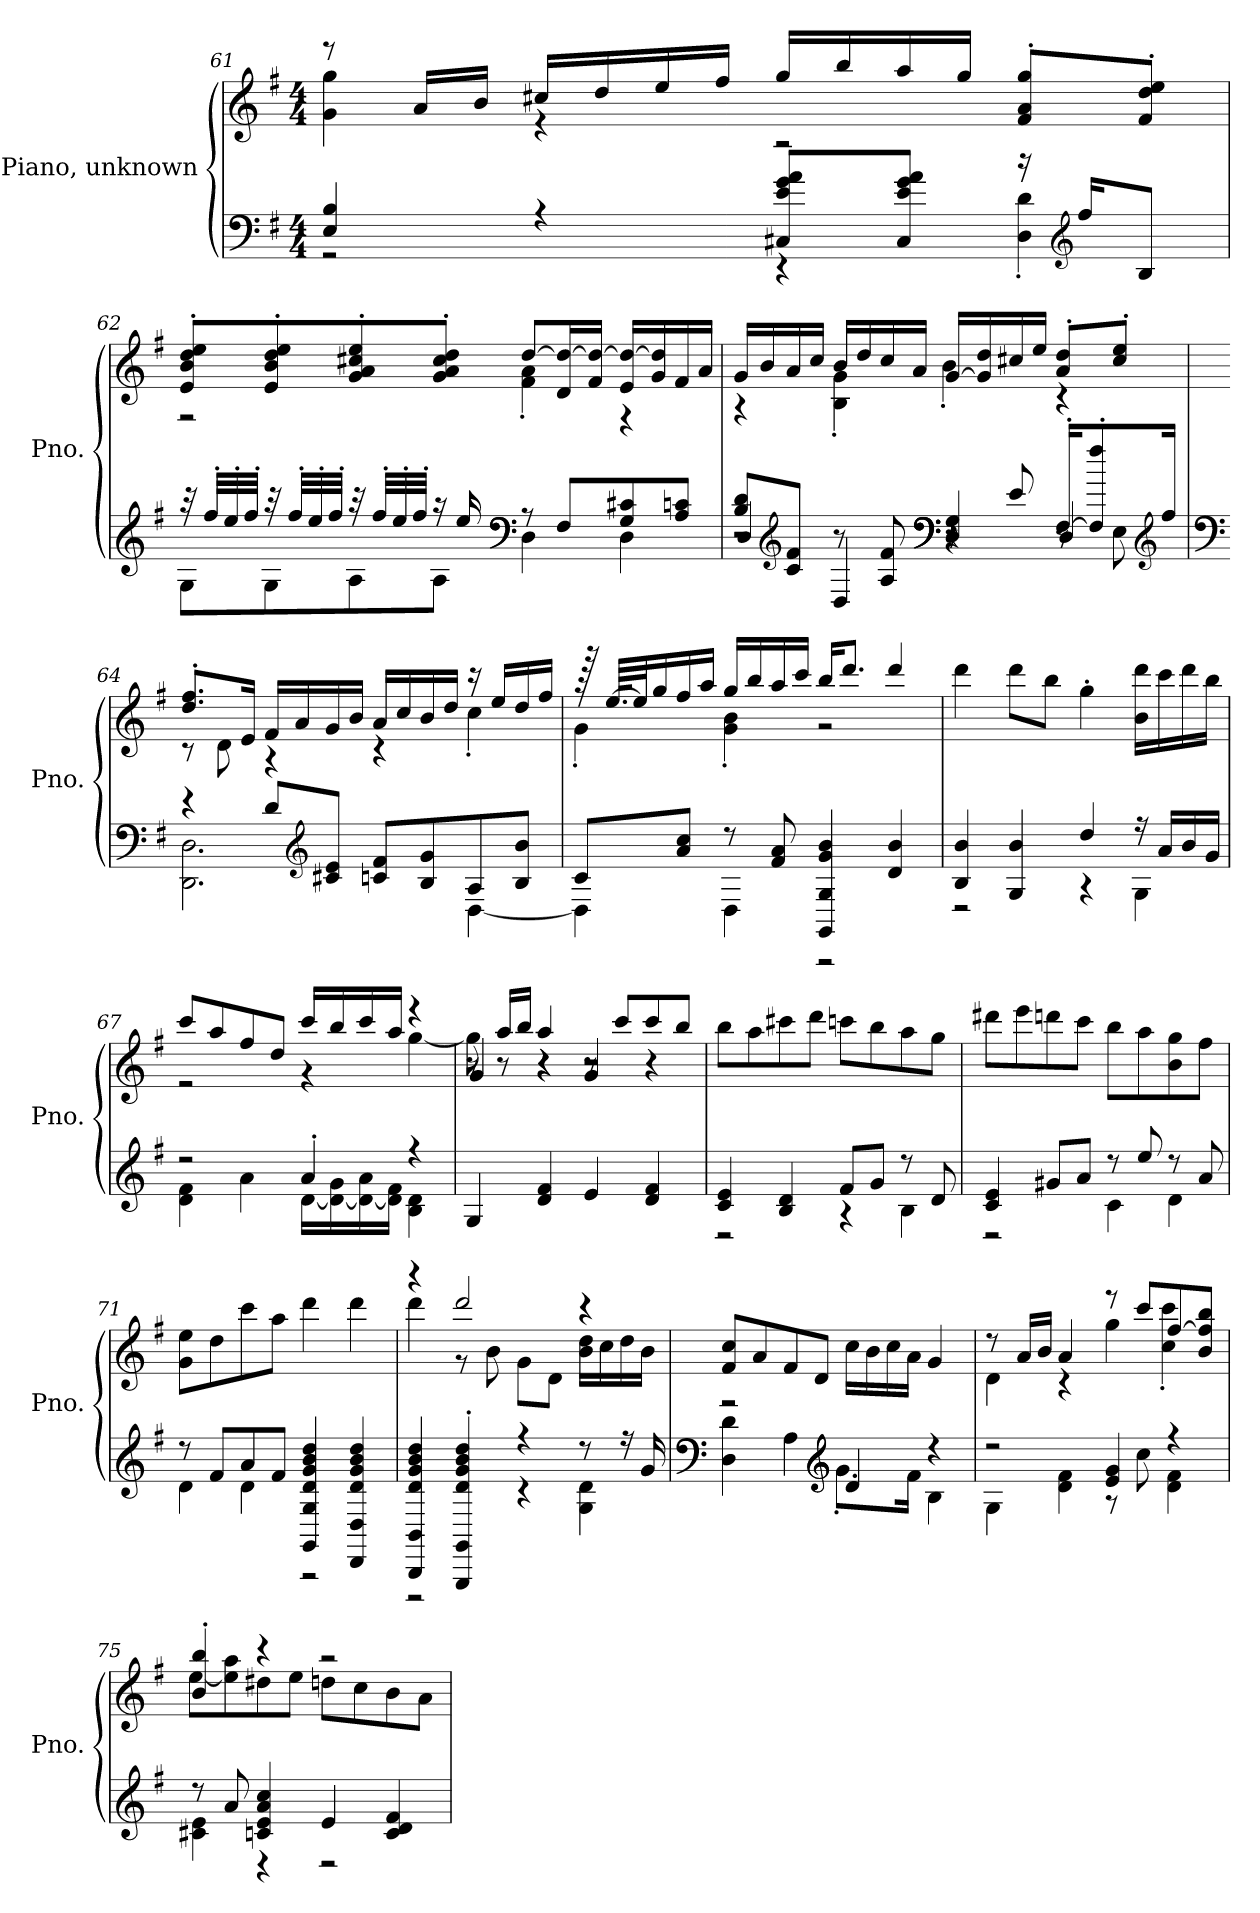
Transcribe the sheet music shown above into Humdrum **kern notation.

**kern	**kern
*part1	*part1
*staff2	*staff1
*I"Piano, unknown	*
*I'Pno.	*
*clefF4	*clefG2
*k[f#]	*k[f#]
*M4/4	*M4/4
=61	=61
*^	*^
4E/ 4B/	2r	8r	4g\ 4gg\
.	.	16a/LL	.
.	.	16b/JJ	.
4r	.	16cc#X/LL	4r
.	.	16dd/	.
.	.	16ee/	.
.	.	16ff#/JJ	.
8C#X/ 8e/ 8g/ 8a/L	4r	16gg/LL	2r
.	.	16bb/	.
8C#/ 8e/ 8g/ 8a/J	.	16aa/	.
.	.	16gg/JJ	.
16r	4D\' 4d\'	8f#/' 8a/' 8gg/'L	.
*clefG2	*	*	*
16ff#/KL	.	.	.
8B/J	.	8f#/' 8dd/' 8ee/'J	.
!!LO:LB:g=z	!!
=62	=62	=62	=62
32r	8G\L	8e/' 8b/' 8dd/' 8ee/'L	2r
32ff#'/LLL	.	.	.
32ee'/	.	.	.
32ff#'/JJJ	.	.	.
32r	8G\	8e/' 8b/' 8dd/' 8ee/'	.
32ff#'/LLL	.	.	.
32ee'/	.	.	.
32ff#'/JJJ	.	.	.
32r	8A\	8g/' 8a/' 8cc#X/' 8ee/'	.
32ff#'/LLL	.	.	.
32ee'/	.	.	.
32ff#'/JJJ	.	.	.
16r	8A\J	8g/' 8a/' 8cc#/' 8dd/'J	.
16ee/	.	.	.
*clefF4	*	*	*
8r	4D\	[8dd/L	4f#\' 4a\'
8F#/L	.	16d/ 16dd/_L	.
.	.	16f#/ 16dd/_JJ	.
8G/ 8c#X/	4D\	16e/ 16dd/_LL	4r
.	.	16g/ 16dd/]	.
8A/ 8cn/J	.	16f#/	.
.	.	16a/JJ	.
!!LO:PB:g=z	!!
=63	=63	=63	=63
*	*^	*	*
8B/ 8d/L	2r	4D/	16g/LL	4r
.	.	.	16b/	.
*clefG2	*	*	*	*
8c/ 8f#/J	.	.	16a/	.
.	.	.	16cc/JJ	.
8r	.	4D/	16b/LL	4B\' 4g\'
.	.	.	16dd/	.
8A/ 8f#/	.	.	16cc/	.
.	.	.	16a/JJ	.
*clefF4	*	*	*	*
8r	4r	4D/ 4G/	[16g/LL	4b'\
.	.	.	16g/] 16dd/	.
8e/	.	.	16cc#X/	.
.	.	.	16ee/JJ	.
[16F#'/KL	8r	4D/	8a/' 8dd/'L	4r
8F#/]' 8ff#/'	.	.	.	.
.	8E\	.	8cc#/' 8ee/'J	.
*clefG2	*	*	*	*
16ff#/Jk	.	.	.	.
*v	*v	*v	*	*
=64	=64	=64
*clefF4	*	*
*^	*	*
4r	2.DD\ 2.D\	8.dd/' 8.ff#/'L	8r
.	.	.	8d\
.	.	16e/Jk	.
8d/L	.	16f#/LL	4r
.	.	16a/	.
*clefG2	*	*	*
8c#X/ 8e/J	.	16g/	.
.	.	16b/JJ	.
8cn/ 8f#/L	.	16a/LL	4r
.	.	16cc/	.
8B/ 8g/	.	16b/	.
.	.	16dd/JJ	.
8A/	[4D\	16r	4cc'\
.	.	16ee/LL	.
8B/ 8b/J	.	16dd/	.
.	.	16ff#/JJ	.
!!LO:LB:g=z	!!
=65	=65	=65	=65
8c/L	4D\]	128r	4g'\
.	.	[64.ee/KLLL	.
.	.	32ee/J]	.
.	.	16gg/	.
8a/ 8cc/J	.	16ff#/	.
.	.	16aa/JJ	.
8r	4D\	16gg/LL	4g\' 4b\'
.	.	16bb/	.
8f#/ 8a/	.	16aa/	.
.	.	16ccc/JJ	.
4GG/ 4G/ 4g/ 4b/	2r	16bb/KL	2r
.	.	8.ddd/J	.
4d/ 4b/	.	4ddd/	.
*	*	*v	*v
=66	=66	=66
4B/ 4b/	2r	4ddd\
4G/ 4b/	.	8ddd\L
.	.	8bb\J
4dd/	4r	4gg'\
16r	4G\	16b\ 16ddd\LL
16a/LL	.	16ccc\
16b/	.	16ddd\
16g/JJ	.	16bb\JJ
=67	=67	=67
*	*	*^
2r	4d\ 4f#\	8ccc/L	2r
.	.	8aa/	.
.	4a\	8ff#/	.
.	.	8dd/J	.
4a'/	[16d\LL	16ccc/LL	4r
.	16d\_ 16g\	16bb/	.
.	16d\_ 16a\	16ccc/	.
.	16d\] 16f#\JJ	16aa/JJ	.
4r	4B\ 4d\	4r	[4gg\
*v	*v	*	*
!!LO:LB:g=z
=68	=68	=68
*	*	*^
4G/	8r	8gg\]	4g/
.	16aa/LL	8r	.
.	16bb/JJ	.	.
4d/ 4f#/	4aa/	4r	4r
4e/	8r	2r	4g/
.	8ccc/L	.	.
4d/ 4f#/	8ccc/	.	4r
.	8bb/J	.	.
*	*v	*v	*v
=69	=69
*^	*
4c/ 4e/	2r	8bb\L
.	.	8aa\
4B/ 4d/	.	8ccc#X\
.	.	8ddd\J
8f#/L	4r	8cccn\L
8g/J	.	8bb\
8r	4B\	8aa\
8d/	.	8gg\J
=70	=70	=70
4c/ 4e/	2r	8ddd#X\L
.	.	8eee\
8g#X/L	.	8dddn\
8a/J	.	8ccc\J
8r	4c\	8bb\L
8ee/	.	8aa\
8r	4d\	8b\ 8gg\
8a/	.	8ff#\J
=71	=71	=71
8r	4d\	8g\ 8ee\L
8f#/L	.	8dd\
8a/	4d\	8ccc\
8f#/J	.	8aa\J
4GG/ 4G/ 4d/ 4g/ 4b/ 4dd/	2r	4ddd\
4DD/ 4D/ 4d/ 4g/ 4b/ 4dd/	.	4ddd\
!!LO:LB:g=z
=72	=72	=72
*	*	*^
4BBB/ 4BB/ 4d/ 4g/ 4b/ 4dd/	2r	4r	4ddd\
4GGG/' 4GG/' 4d/' 4g/' 4b/' 4dd/'	.	2ddd/	8r
.	.	.	8b\
4r	4r	.	8g\L
.	.	.	8d\J
8r	4G\ 4d\	4r	16b\ 16dd\LL
.	.	.	16cc\
16r	.	.	16dd\
16g/	.	.	16b\JJ
*	*	*v	*v
=73	=73	=73
*clefF4	*	*
2r	4D\ 4d\	8f#/ 8cc/L
.	.	8a/
.	4A\	8f#/
.	.	8d/J
*clefG2	*	*
4d/	8.g'\L	16cc\LL
.	.	16b\
.	.	16cc\
.	16f#\Jk	16a\JJ
4r	4B\	4g/
=74	=74	=74
*	*	*^
2r	4G\	8r	4d\
.	.	16a/LL	.
.	.	16b/JJ	.
.	4d\ 4f#\	4a/	4r
4e/ 4g/	8r	8r	4gg\
.	8cc\	8ccc/L	.
4r	4d\ 4f#\	[8ff#/	4cc\' 4ccc\'
.	.	8b/ 8ff#/] 8bb/J	.
=75	=75	=75	=75
8r	4c#X\ 4e\	4b/' 4bb/'	[8ee\L
8a/	.	.	8ee\] 8aa\
4cn/ 4e/ 4a/ 4cc/	4r	4r	8dd#X\
.	.	.	8ee\J
4e/	2r	2r	8ddn\L
.	.	.	8cc\
4c/ 4d/ 4f#/	.	.	8b\
.	.	.	8a\J
*v	*v	*	*
*	*v	*v
=	=
*-	*-
